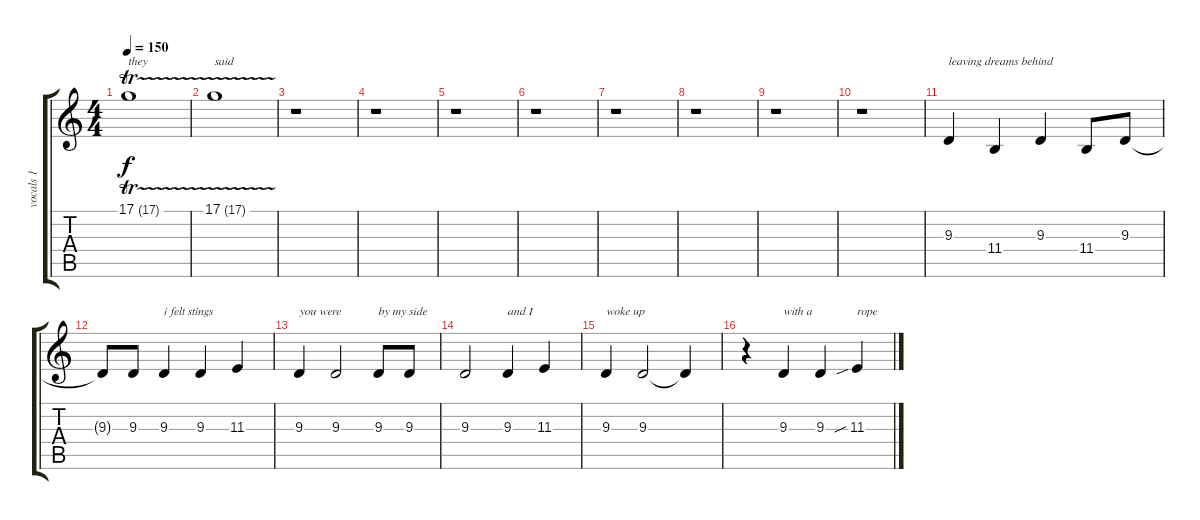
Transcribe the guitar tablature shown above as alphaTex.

\track ("vocals 1" "vocals 1") {instrument lead2sawtooth}
\staff {score tabs}
\tuning (D4 A3 F3 C3 G2 C2) {hide}
\ts (4 4)
\tempo 150
\clef g2
\ks c
17.1{tr (17 16)}.1{txt "they" dy f} |
17.1{tr (17 16)}.1{txt "said"} |
r.1 |
r.1 |
r.1 |
r.1 |
r.1 |
r.1 |
r.1 |
r.1 |
9.3.4{txt "leaving dreams behind " instrument lead2sawtooth} 11.4.4 9.3.4 11.4.8 9.3.8 |
9.3{t}.8 9.3.8 9.3.4{txt "i felt stings"} 9.3.4 11.3.4 |
9.3.4{txt "you were"} 9.3.2 9.3.8{txt "by my side"} 9.3.8 |
9.3.2 9.3.4{txt "and I"} 11.3.4 |
9.3.4{txt "woke up"} 9.3.2 9.3{t}.4 |
r.4 9.3.4{txt "with a"} 9.3.4 11.3{sib}.4{txt "rope"}
